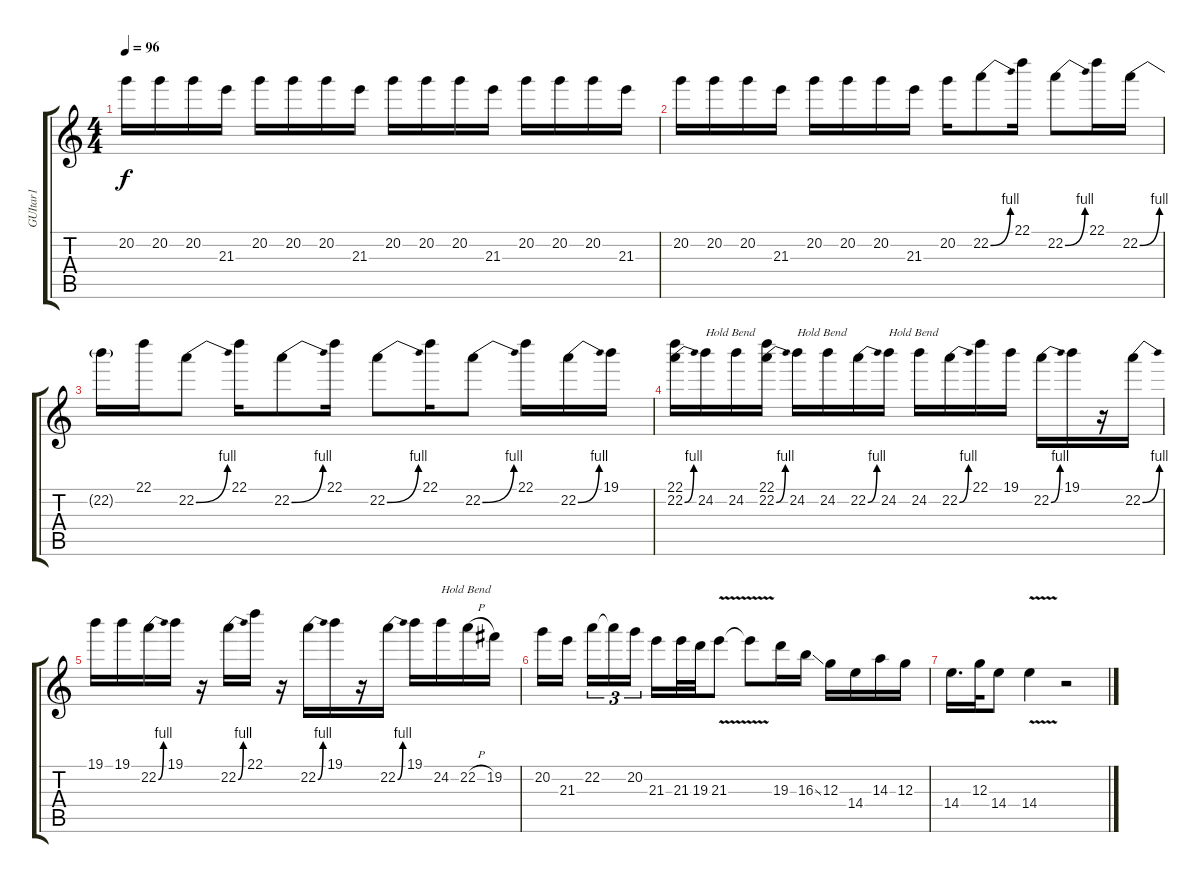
\track ("GUItar1" "GUItar1") {instrument distortionguitar}
\staff {score tabs}
\tuning (E4 B3 G3 D3 A2 E2) {hide}
\ts (4 4)
\tempo 96
\clef g2
\ks c
20.2{t}.16{dy f volume 2} 20.2.16 20.2.16 21.3.16 20.2.16 20.2.16 20.2.16 21.3.16 20.2.16 20.2.16 20.2.16 21.3.16 20.2.16 20.2.16 20.2.16 21.3.16 |
20.2.16 20.2.16 20.2.16 21.3.16 20.2.16 20.2.16 20.2.16 21.3.16 20.2.16 22.2{be (bend 0 0 60 4)}.8 22.1.16 22.2{be (bend 0 0 60 4)}.8 22.1.16 22.2{be (bend 0 0 60 4)}.16 |
22.2{t}.16 22.1.16 22.2{be (bend 0 0 60 4)}.8 22.1.16 22.2{be (bend 0 0 60 4)}.8 22.1.16 22.2{be (bend 0 0 60 4)}.8 22.1.16 22.2{be (bend 0 0 60 4)}.8 22.1.16 22.2{be (bend 0 0 60 4)}.16 19.1.16 |
(22.1 22.2{be (bend 0 0 60 4)}).16 24.2.16{txt "Hold Bend"} 24.2.16 (22.1 22.2{be (bend 0 0 60 4)}).16 24.2.16{txt "Hold Bend"} 24.2.16 22.2{be (bend 0 0 60 4)}.16 24.2.16{txt "Hold Bend"} 24.2.16 22.2{be (bend 0 0 60 4)}.16 22.1.16 19.1.16 22.2{be (bend 0 0 60 4)}.16 19.1.16 r.16 22.2{be (bend 0 0 60 4)}.16 |
19.1.16{volume 0} 19.1.16 22.2{be (bend 0 0 60 4)}.16 19.1.16 r.16 22.2{be (bend 0 0 60 4)}.16 22.1.16 r.16 22.2{be (bend 0 0 60 4)}.16 19.1.16 r.16 22.2{be (bend 0 0 60 4)}.16 19.1.16 24.2.16{txt "Hold Bend"} 22.2{h}.16 19.2.16 |
20.2.16 21.3.16{beam splitsecondary} 22.2.16{tu (3 2)} 22.2{t}.16{tu (3 2)} 20.2.16{tu (3 2)} 21.3.16 21.3.32 19.3.32 21.3{v}.8 21.3{t}.8 19.3.16 16.3{ss}.16 12.3.16 14.4.16 14.3.16 12.3.16 |
14.4.16{d} 12.3.32 14.4.8 14.4{v}.4 r.2
